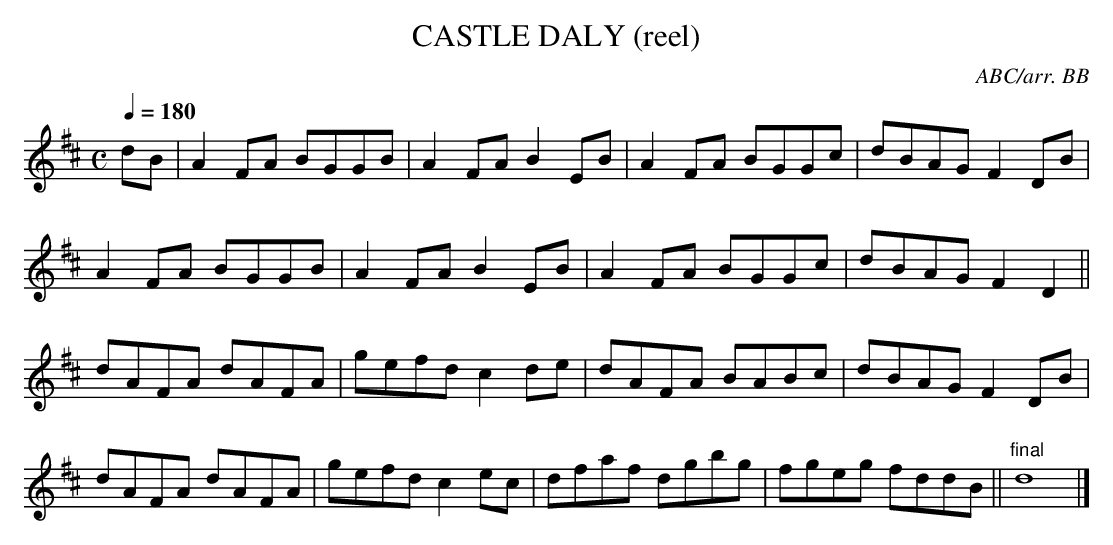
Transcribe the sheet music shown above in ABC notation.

X:1
T:CASTLE DALY (reel)
C:ABC/arr. BB
Q:1/4=180
L:1/8
M:C
K:D
dB|A2FA BGGB|A2FA B2EB|A2FA BGGc|dBAG F2DB|
A2FA BGGB|A2FA B2EB|A2FA BGGc|dBAG F2D2 ||
dAFA dAFA|gefd c2de|dAFA BABc|dBAG F2DB|
dAFA dAFA|gefd c2ec|dfaf dgbg|fgeg fddB||\
"final"d8|]
